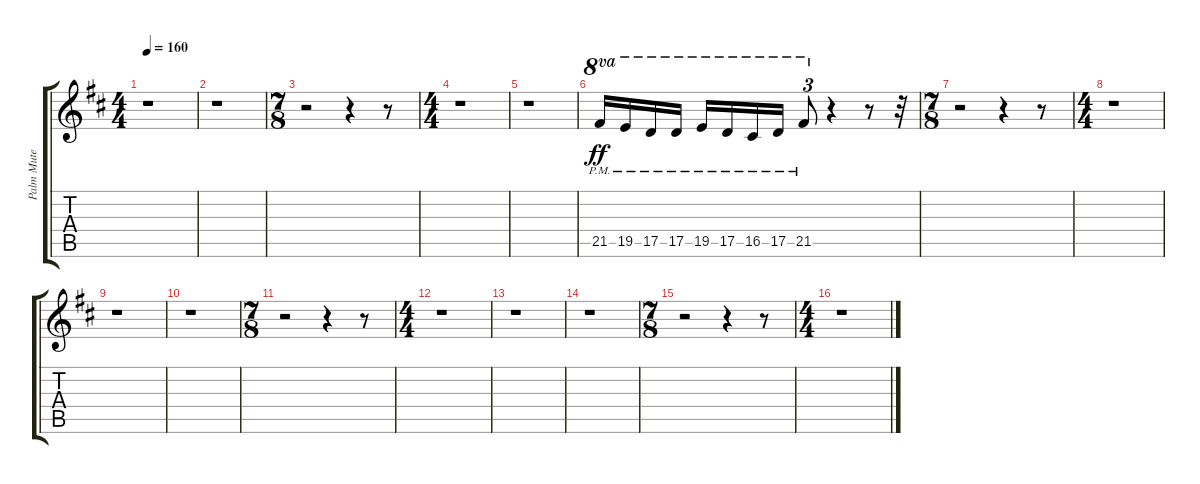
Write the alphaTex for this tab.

\track ("Palm Mute Sound" "Palm Mute ") {instrument electricguitarmuted}
\staff {score tabs}
\tuning (E4 B3 G3 D3 A2 E2) {hide}
\ts (4 4)
\tempo 160
\clef g2
\ks d
r.1{dy ff} |
r.1 |
\ts (7 8)
r.2 r.4 r.8 |
\ts (4 4)
r.1 |
r.1 |
21.5{pm}.16{ot 8va} 19.5{pm}.16{ot 8va} 17.5{pm}.16{ot 8va} 17.5{pm}.16{ot 8va} 19.5{pm}.16{ot 8va} 17.5{pm}.16{ot 8va} 16.5{pm}.16{ot 8va} 17.5{pm}.16{ot 8va} 21.5{pm}.8{tu (3 2) ot 8va} r.4 r.8 r.32 |
\ts (7 8)
r.2 r.4 r.8 |
\ts (4 4)
r.1 |
r.1 |
r.1 |
\ts (7 8)
r.2 r.4 r.8 |
\ts (4 4)
r.1 |
r.1 |
r.1 |
\ts (7 8)
r.2 r.4 r.8 |
\ts (4 4)
r.1
